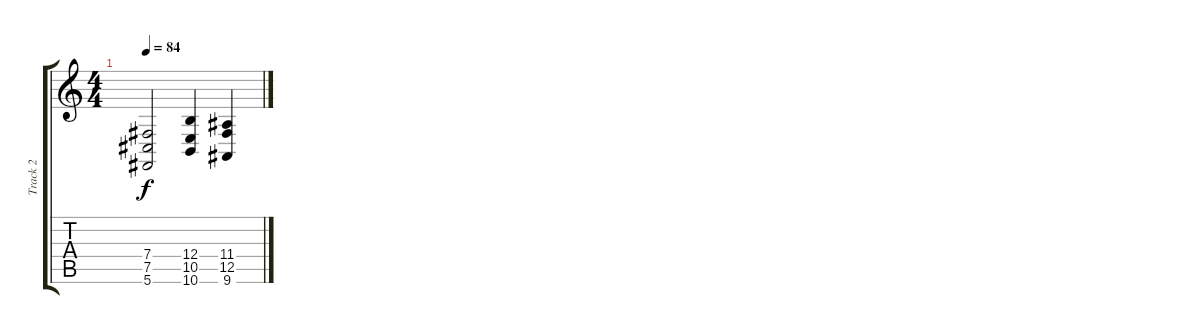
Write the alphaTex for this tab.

\track ("Track 2" "Track 2") {instrument pad8sweep}
\staff {score tabs}
\tuning (Db4 Ab3 E3 B2 Gb2 Db2) {hide}
\ts (4 4)
\tempo 84
\clef g2
\ks c
(7.4 7.5 5.6).2{dy f} (12.4 10.5 10.6).4 (11.4 12.5 9.6).4
